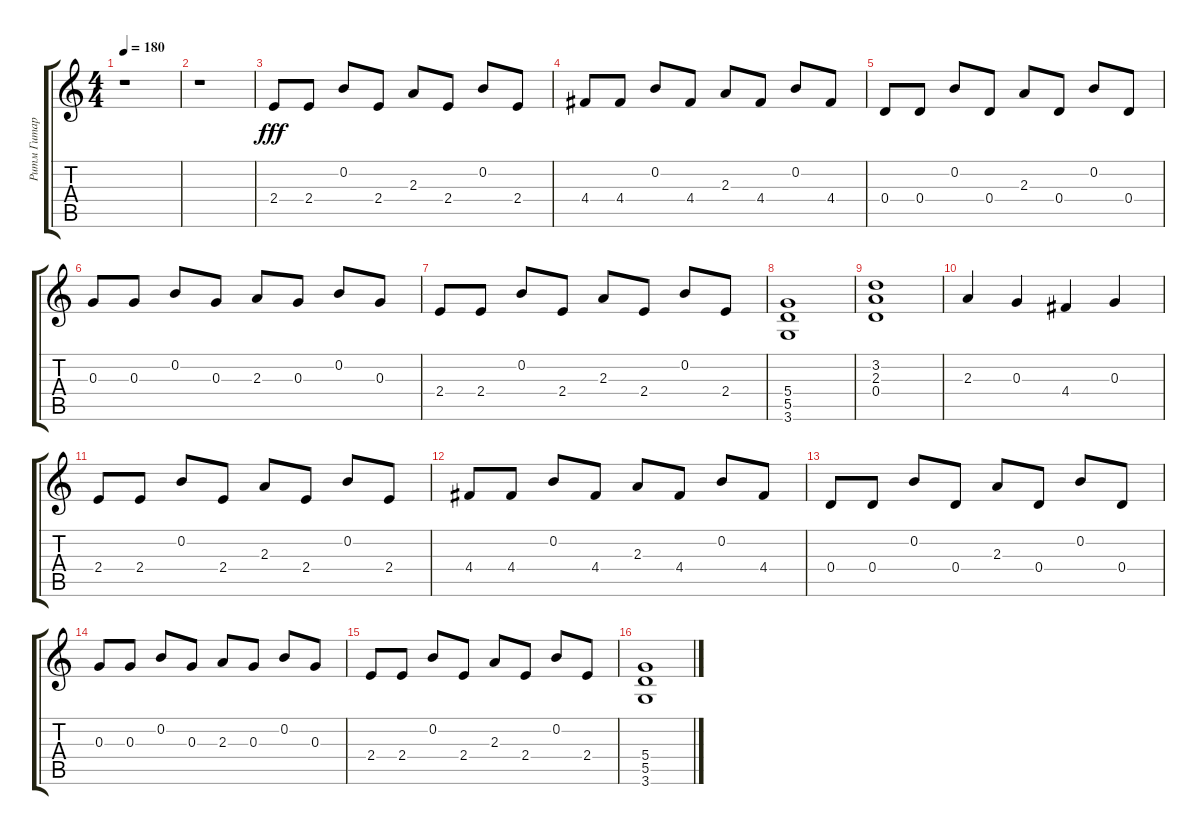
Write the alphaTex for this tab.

\track ("Ритм Гитара" "Ритм Гитар") {instrument distortionguitar}
\staff {score tabs}
\tuning (E4 B3 G3 D3 A2 E2) {hide}
\ts (4 4)
\tempo 180
\clef g2
\ks c
r.1{dy fff} |
r.1 |
2.4.8 2.4.8 0.2.8 2.4.8 2.3.8 2.4.8 0.2.8 2.4.8 |
4.4.8 4.4.8 0.2.8 4.4.8 2.3.8 4.4.8 0.2.8 4.4.8 |
0.4.8 0.4.8 0.2.8 0.4.8 2.3.8 0.4.8 0.2.8 0.4.8 |
0.3.8 0.3.8 0.2.8 0.3.8 2.3.8 0.3.8 0.2.8 0.3.8 |
2.4.8 2.4.8 0.2.8 2.4.8 2.3.8 2.4.8 0.2.8 2.4.8 |
(5.4 5.5 3.6).1 |
(3.2 2.3 0.4).1 |
2.3.4 0.3.4 4.4.4 0.3.4 |
2.4.8 2.4.8 0.2.8 2.4.8 2.3.8 2.4.8 0.2.8 2.4.8 |
4.4.8 4.4.8 0.2.8 4.4.8 2.3.8 4.4.8 0.2.8 4.4.8 |
0.4.8 0.4.8 0.2.8 0.4.8 2.3.8 0.4.8 0.2.8 0.4.8 |
0.3.8 0.3.8 0.2.8 0.3.8 2.3.8 0.3.8 0.2.8 0.3.8 |
2.4.8 2.4.8 0.2.8 2.4.8 2.3.8 2.4.8 0.2.8 2.4.8 |
(5.4 5.5 3.6).1
